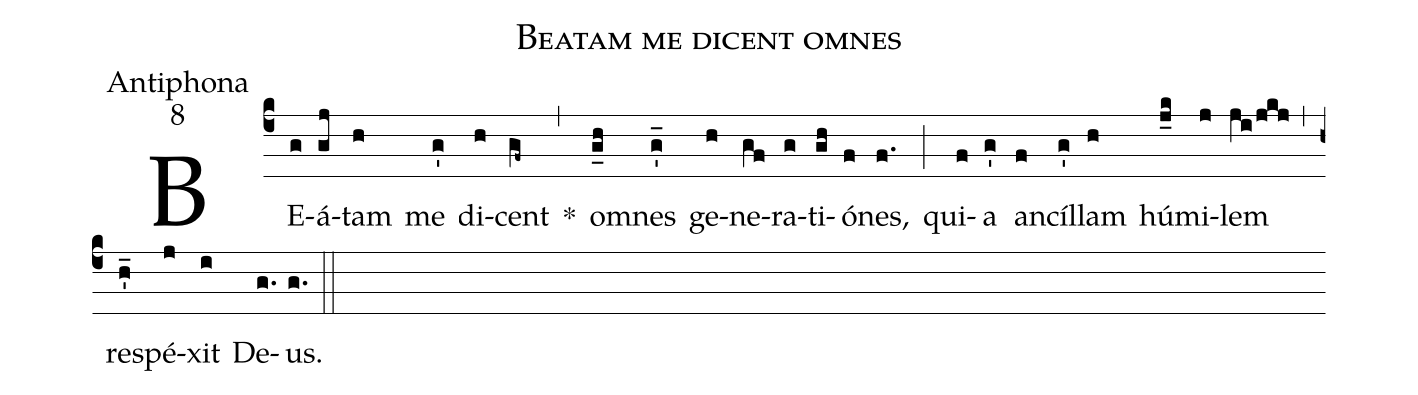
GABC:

name:Beatam me dicent omnes;
office-part:Antiphona;
mode:8;
%%
(c4) BE(g)á(gj)tam(h) me(g') di(h)cent(gf~) *(,) o(g_h)mnes(g'_) ge(h)ne(gf)ra(g)ti(gh)ó(f)nes,(f.) (;) qui(f)a(g') an(f)cíl(g')lam(h) hú(j_k)mi(j)lem(ji/jkj) (,) re(h'_)spé(j)xit(i) De(g.)us.(g.) (::)
